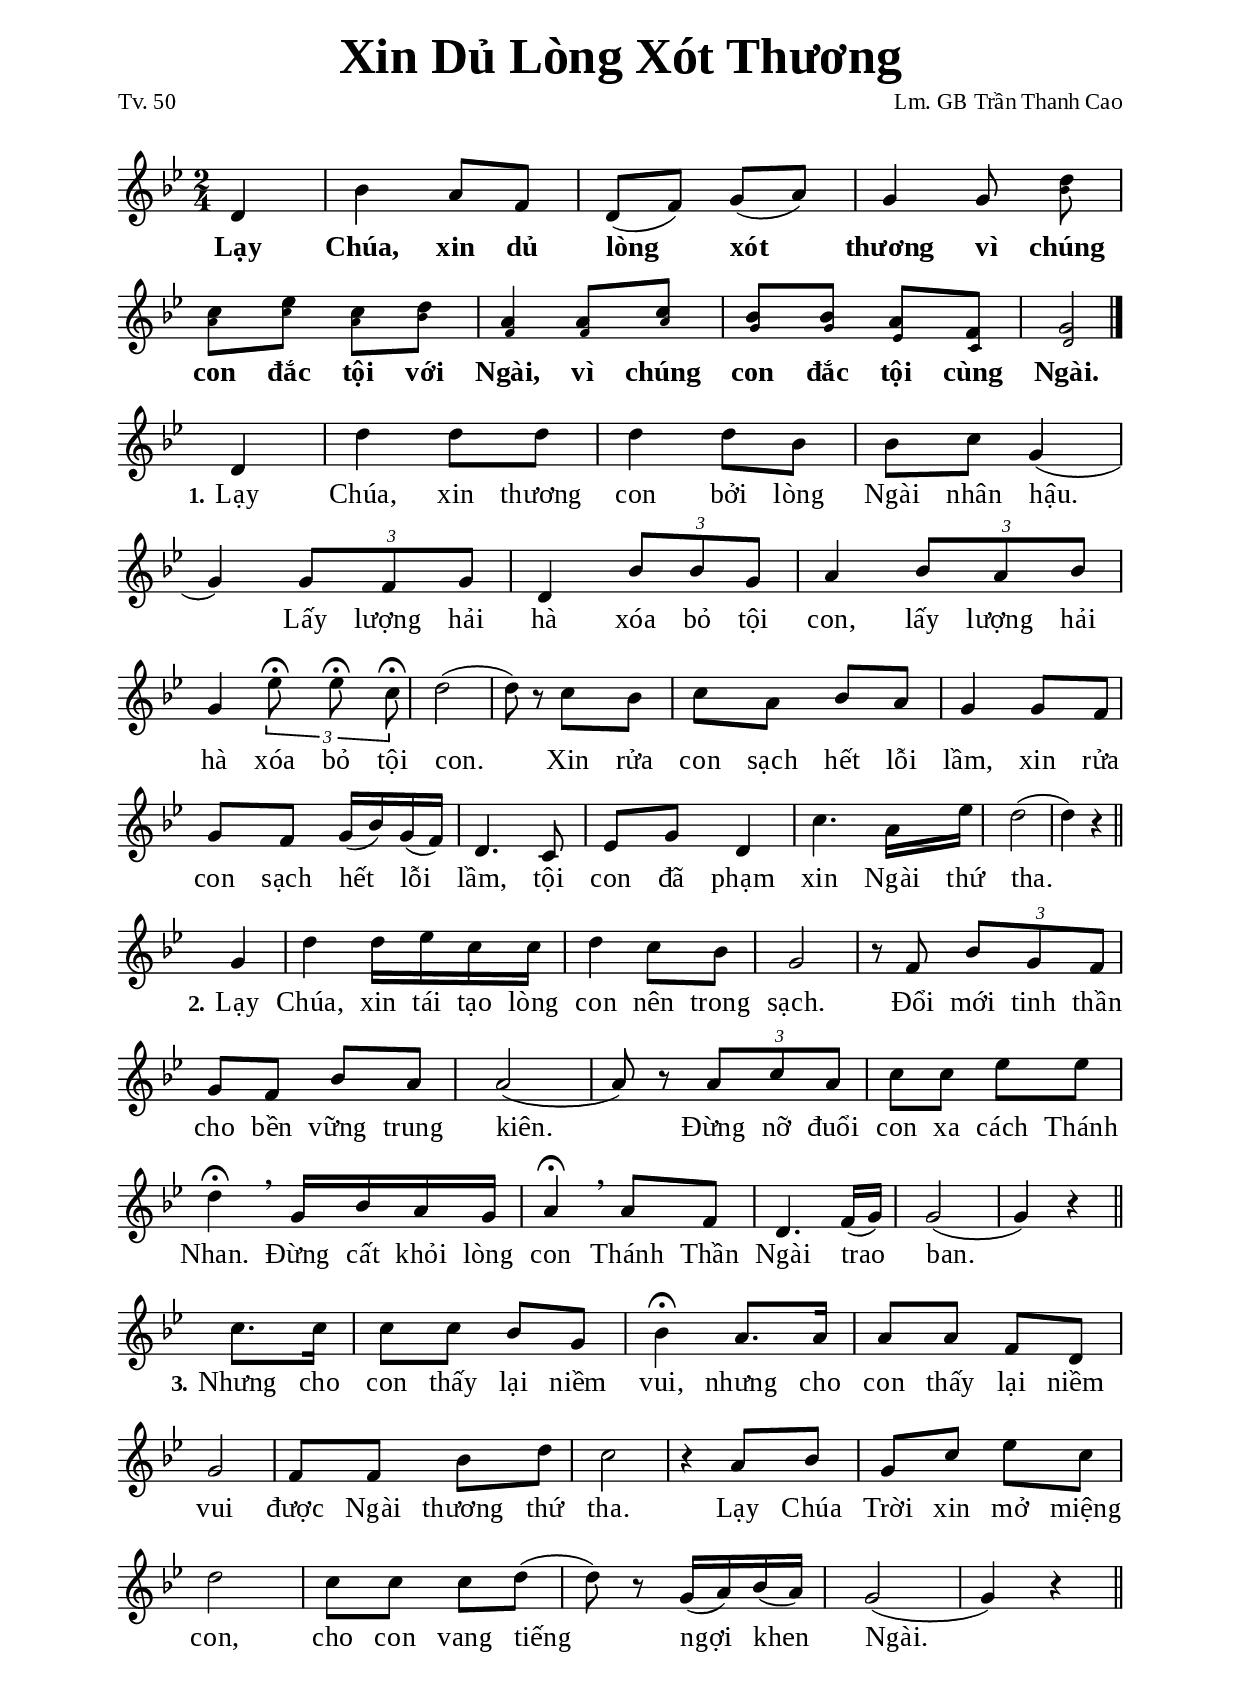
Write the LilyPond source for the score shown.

% Cài đặt chung
\version "2.22.1"
\include "english.ly"

\header {
  title = \markup { \fontsize #3 "Xin Dủ Lòng Xót Thương" }
  poet = "Tv. 50"
  composer = "Lm. GB Trần Thanh Cao"
  arranger = " "
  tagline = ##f
}

% Nhạc điệp khúc
nhacDiepKhucSop = \relative c' {
  \partial 4 d4 |
  bf' a8 f |
  d _(f) g _(a) |
  g4 g8 d' |
  c ef c d |
  a4 a8 c |
  bf bf a f |
  g2 \bar "|."
}

nhacDiepKhucBas = \relative c'' {
  \skip 4
  \skip 2
  \skip 2
  \skip 4. bf8 |
  a c a bf |
  f4 f8 a |
  g g ef c |
  d2
}

% Nhạc phiên khúc
nhacPhienKhucMot = \relative c' {
  \partial 4 d4 |
  d' d8 d |
  d4 d8 bf |
  bf c g4 ( |
  g) \tuplet 3/2 { g8 f g } |
  d4 \tuplet 3/2 { bf'8 bf g } |
  a4 \tuplet 3/2 { bf8 a bf } |
  \autoBeamOff
  g4 \tuplet 3/2 { ef'8 \fermata ef \fermata c \fermata } |
  \autoBeamOn
  d2 ( |
  d8) r c bf |
  c a bf a |
  g4 g8 f |
  g f g16 (bf) g (f) |
  d4. c8 |
  ef g d4 |
  c'4. a16 ef' |
  d2 ( |
  d4) r \bar "||"
}

nhacPhienKhucHai = \relative c'' {
  \partial 4 g4 |
  d' d16 ef c c |
  d4 c8 bf |
  g2 |
  r8 f \tuplet 3/2 { bf8 g f } |
  g f bf a |
  a2 ( |
  a8) r \tuplet 3/2 { a8 c a } |
  c8 c ef ef |
  d4 \fermata \breathe g,16 bf a g |
  a4 \fermata \breathe a8 f |
  d4. f16 (g) |
  g2 ( |
  g4) r \bar "||"
}

nhacPhienKhucBa = \relative c'' {
  \partial 4 c8. c16 |
  c8 c bf g |
  bf4 \fermata a8. a16 |
  a8 a f d |
  g2 |
  f8 f bf d |
  c2 |
  r4 a8 bf |
  g c ef c |
  d2 |
  c8 c c d ( |
  d) r g,16 (a) bf (a) |
  g2 ( |
  g4) r \bar "||"
}

% Lời điệp khúc
loiDiepKhuc = \lyricmode {
  Lạy Chúa, xin dủ lòng xót thương
  vì chúng con đắc tội với Ngài,
  vì chúng con đắc tội cùng Ngài.
}

% Lời phiên khúc
loiPhienKhucMot = \lyricmode {
  \set stanza = #"1."
  Lạy Chúa, xin thương con bởi lòng Ngài nhân hậu.
  Lấy lượng hải hà xóa bỏ tội con,
  lấy lượng hải hà xóa bỏ tội con.
  Xin rửa con sạch hết lỗi lầm,
  xin rửa con sạch hết lỗi lầm,
  tội con đã phạm xin Ngài thứ tha.
}

loiPhienKhucHai = \lyricmode {
  \set stanza = #"2."
  Lạy Chúa, xin tái tạo lòng con nên trong sạch.
  Đổi mới tinh thần cho bền vững trung kiên.
  Đừng nỡ đuổi con xa cách Thánh Nhan.
  Đừng cất khỏi lòng con Thánh Thần Ngài trao ban.
}

loiPhienKhucBa = \lyricmode {
  \set stanza = #"3."
  Nhưng cho con thấy lại niềm vui,
  nhưng cho con thấy lại niềm vui
  được Ngài thương thứ tha.
  Lạy Chúa Trời xin mở miệng con,
  cho con vang tiếng ngợi khen Ngài.
}


% Dàn trang
\paper {
  #(set-paper-size "a4")
  top-margin = 10\mm
  bottom-margin = 10\mm
  left-margin = 20\mm
  right-margin = 20\mm
  indent = #0
  #(define fonts
    (make-pango-font-tree
      "Liberation Serif"
      "Liberation Serif"
      "Liberation Serif"
      (/ 20 20)))
  page-count = #1
  system-system-spacing = #'((basic-distance . 13))
  score-system-spacing = #'((basic-distance . 13))
}

% Thiết lập tông và nhịp
TongNhip = { \key bf \major \time 2/4 }

% Đổi kích thước nốt cho bè phụ
notBePhu =
#(define-music-function (font-size music) (number? ly:music?)
   (for-some-music
     (lambda (m)
       (if (music-is-of-type? m 'rhythmic-event)
           (begin
             (set! (ly:music-property m 'tweaks)
                   (cons `(font-size . ,font-size)
                         (ly:music-property m 'tweaks)))
             #t)
           #f))
     music)
   music)


\score {
  \new ChoirStaff <<
    \new Staff = diepKhuc \with {
        \consists "Merge_rests_engraver"
        %\magnifyStaff #(magstep +1)
        printPartCombineTexts = ##f
      }
      <<
      \new Voice \TongNhip \partCombine 
        \nhacDiepKhucSop
        \notBePhu -3 { \nhacDiepKhucBas }
      \new NullVoice = nhacThamChieu \nhacDiepKhucSop
      \new Lyrics \lyricsto nhacThamChieu \loiDiepKhuc
      >>
  >>
  \layout {
    \override Lyrics.LyricText.font-series = #'bold
    \override Lyrics.LyricText.font-size = #+2
    \override Lyrics.LyricSpace.minimum-distance = #3
    \override Score.BarNumber.break-visibility = ##(#f #f #f)
    \override Score.SpacingSpanner.uniform-stretching = ##t
  }
}

\score {
  \new ChoirStaff <<
    \new Staff = phienKhuc \with {
        %\magnifyStaff #(magstep +1)
      }
      <<
      \new Voice = beSop {
        \key bf \major \time 2/4 \nhacPhienKhucMot
      }
    >>
    \new Lyrics \lyricsto beSop \loiPhienKhucMot
  >>
  \layout {
    \override Staff.TimeSignature.transparent = ##t
    \override Lyrics.LyricText.font-size = #+2
    \override Lyrics.LyricSpace.minimum-distance = #2.5
    \override Score.BarNumber.break-visibility = ##(#f #f #f)
    \override Score.SpacingSpanner.uniform-stretching = ##t
  }
}

\score {
  \new ChoirStaff <<
    \new Staff = phienKhuc \with {
        %\magnifyStaff #(magstep +1)
      }
      <<
      \new Voice = beSop {
        \key bf \major \time 2/4 \nhacPhienKhucHai
      }
    >>
    \new Lyrics \lyricsto beSop \loiPhienKhucHai
  >>
  \layout {
    \override Staff.TimeSignature.transparent = ##t
    \override Lyrics.LyricText.font-size = #+2
    \override Lyrics.LyricSpace.minimum-distance = #1.5
    \override Score.BarNumber.break-visibility = ##(#f #f #f)
    \override Score.SpacingSpanner.uniform-stretching = ##t
  }
}

\score {
  \new ChoirStaff <<
    \new Staff = phienKhuc \with {
        %\magnifyStaff #(magstep +1)
      }
      <<
      \new Voice = beSop {
        \key bf \major \time 2/4 \nhacPhienKhucBa
      }
    >>
    \new Lyrics \lyricsto beSop \loiPhienKhucBa
  >>
  \layout {
    \override Staff.TimeSignature.transparent = ##t
    \override Lyrics.LyricText.font-size = #+2
    \override Lyrics.LyricSpace.minimum-distance = #2
    \override Score.BarNumber.break-visibility = ##(#f #f #f)
    \override Score.SpacingSpanner.uniform-stretching = ##t
  }
}
